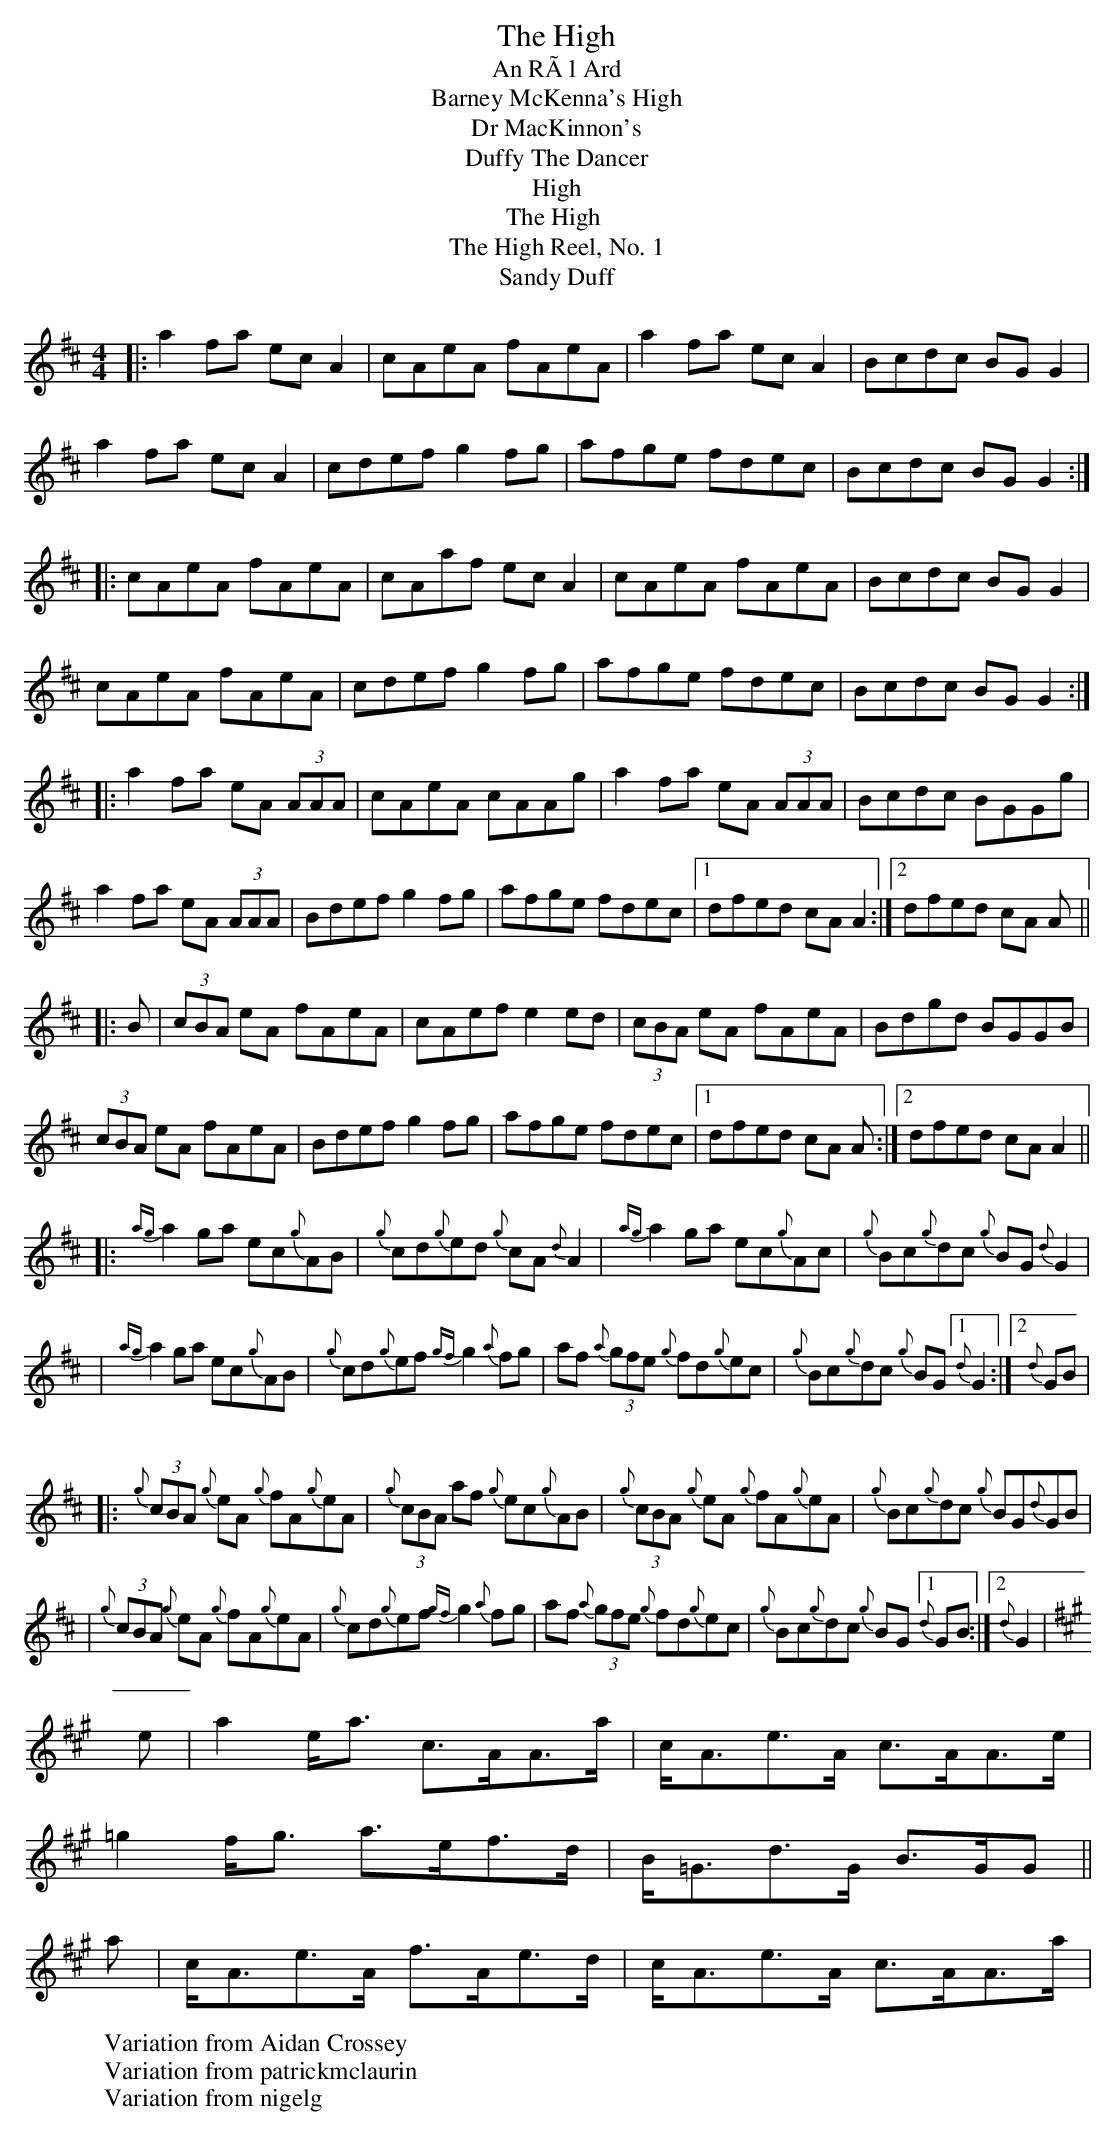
X:1
T:High, The
T:An RÃ­l Ard
T:Barney McKenna's High
T:Dr MacKinnon's
T:Duffy The Dancer
T:High
T:High , The
T:High Reel, No. 1, The
T:Sandy Duff
M:4/4
L:1/8
K:Amix
|:a2 fa ec A2|cAeA fAeA|a2 fa ec A2|Bcdc BG G2|
a2 fa ec A2|cdef g2 fg|afge fdec|Bcdc BG G2:|
|:cAeA fAeA|cAaf ec A2|cAeA fAeA|Bcdc BG G2|
cAeA fAeA|cdef g2 fg|afge fdec|Bcdc BG G2:|
W:Variation from Aidan Crossey
K:AMix
|:a2fa eA (3AAA|cAeA cAAg|a2fa eA (3AAA|Bcdc BGGg|
a2fa eA (3AAA|Bdef g2fg|afge fdec|1dfed cA A2:|2dfed cA A||
|:B|(3cBA eA fAeA|cAef e2ed|(3cBA eA fAeA|Bdgd BGGB|
(3cBA eA fAeA|Bdef g2fg|afge fdec|1dfed cA A:|2dfed cA A2||
W:Variation from patrickmclaurin
K:D
|: {ag}a2 ga ec{g}AB | {g}cd{g}ed {g}cA {d}A2 | {ag}a2 ga ec{g}Ac | {g}Bc{g}dc {g}BG {d}G2 |
| {ag}a2 ga ec{g}AB | {g}cd{g}ef {gf}g2 {a}fg | af {a}(3gfe {g}fd{g}ec | {g}Bc{g}dc {g}BG [1{d}G2 :| [2{d}GB |
|: {g}(3cBA {g}eA {g}fA{g}eA | {g}(3cBA af {g}ec{g}AB | {g}(3cBA {g}eA {g}fA{g}eA | {g}Bc{g}dc {g}BG{d}GB |
| {g}(3cBA {g}eA {g}fA{g}eA | {g}cd{g}ef {gf}g2 {a}fg | af {a}(3gfe {g}fd{g}ec | {g}Bc{g}dc {g}BG [1{d}GB :| [2 {d}G2 |
W:Variation from nigelg
K:A
e | a2  e<a c>AA>a | c<Ae>A  c>AA>e |
    =g2 f<g a>ef>d | B<=Gd>G B>GG  ||
a | c<Ae>A  f>Ae>d | c<Ae>A  c>AA>a |
